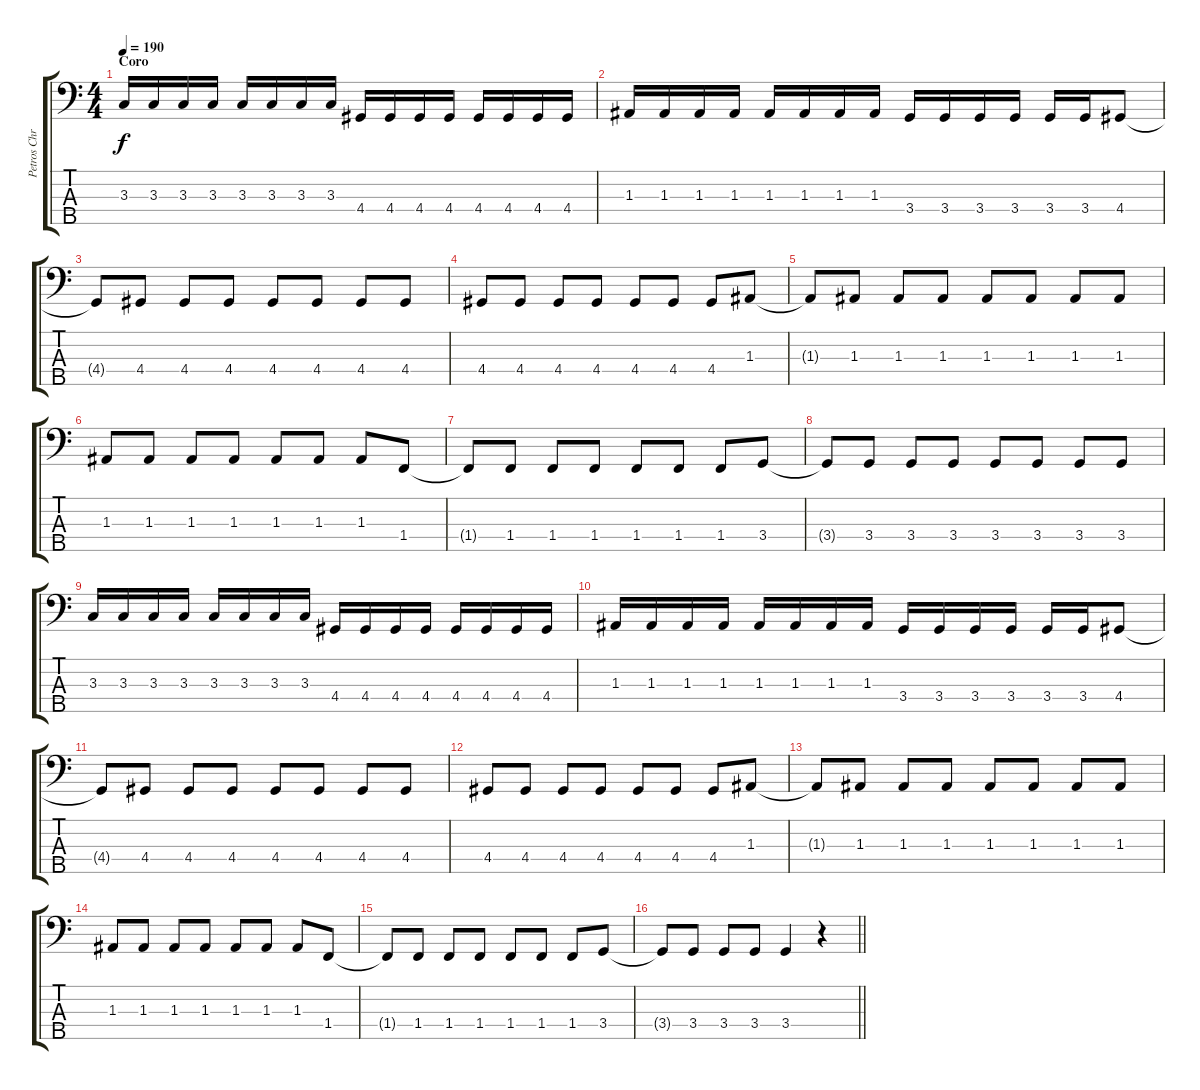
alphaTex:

\track ("Petros Christo" "Petros Chr") {instrument electricbassfinger}
\staff {score tabs}
\tuning (G2 D2 A1 E1 B0) {hide}
\ts (4 4)
\section ("" "Coro")
\tempo 190
\clef f4
\ks c
3.3.16{dy f} 3.3.16 3.3.16 3.3.16 3.3.16 3.3.16 3.3.16 3.3.16 4.4.16 4.4.16 4.4.16 4.4.16 4.4.16 4.4.16 4.4.16 4.4.16 |
1.3.16 1.3.16 1.3.16 1.3.16 1.3.16 1.3.16 1.3.16 1.3.16 3.4.16 3.4.16 3.4.16 3.4.16 3.4.16 3.4.16 4.4.8 |
4.4{t}.8 4.4.8 4.4.8 4.4.8 4.4.8 4.4.8 4.4.8 4.4.8 |
4.4.8 4.4.8 4.4.8 4.4.8 4.4.8 4.4.8 4.4.8 1.3.8 |
1.3{t}.8 1.3.8 1.3.8 1.3.8 1.3.8 1.3.8 1.3.8 1.3.8 |
1.3.8 1.3.8 1.3.8 1.3.8 1.3.8 1.3.8 1.3.8 1.4.8 |
1.4{t}.8 1.4.8 1.4.8 1.4.8 1.4.8 1.4.8 1.4.8 3.4.8 |
3.4{t}.8 3.4.8 3.4.8 3.4.8 3.4.8 3.4.8 3.4.8 3.4.8 |
3.3.16 3.3.16 3.3.16 3.3.16 3.3.16 3.3.16 3.3.16 3.3.16 4.4.16 4.4.16 4.4.16 4.4.16 4.4.16 4.4.16 4.4.16 4.4.16 |
1.3.16 1.3.16 1.3.16 1.3.16 1.3.16 1.3.16 1.3.16 1.3.16 3.4.16 3.4.16 3.4.16 3.4.16 3.4.16 3.4.16 4.4.8 |
4.4{t}.8 4.4.8 4.4.8 4.4.8 4.4.8 4.4.8 4.4.8 4.4.8 |
4.4.8 4.4.8 4.4.8 4.4.8 4.4.8 4.4.8 4.4.8 1.3.8 |
1.3{t}.8 1.3.8 1.3.8 1.3.8 1.3.8 1.3.8 1.3.8 1.3.8 |
1.3.8 1.3.8 1.3.8 1.3.8 1.3.8 1.3.8 1.3.8 1.4.8 |
1.4{t}.8 1.4.8 1.4.8 1.4.8 1.4.8 1.4.8 1.4.8 3.4.8 |
\barLineRight lightlight
3.4{t}.8 3.4.8 3.4.8 3.4.8 3.4.4 r.4
